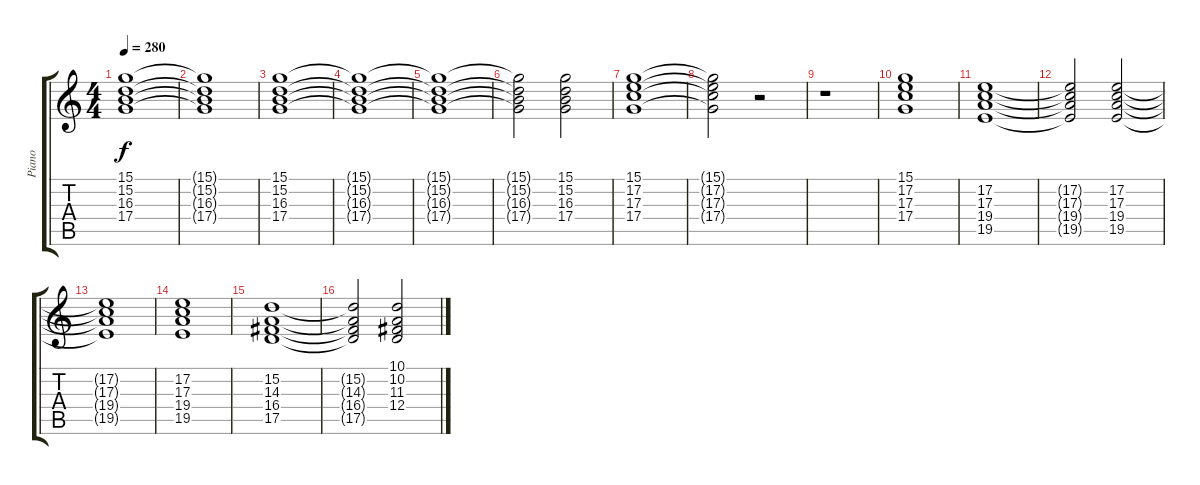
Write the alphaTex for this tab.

\track ("Piano" "Piano") {instrument acousticgrandpiano}
\staff {score tabs}
\tuning (E4 B3 G3 D3 A2 E2) {hide}
\ts (4 4)
\tempo 280
\clef g2
\ks c
(15.1{t} 15.2{t} 16.3{t} 17.4{t}).1{dy f} |
(15.1{t} 15.2{t} 16.3{t} 17.4{t}).1 |
(15.1 15.2 16.3 17.4).1 |
(15.1{t} 15.2{t} 16.3{t} 17.4{t}).1 |
(15.1{t} 15.2{t} 16.3{t} 17.4{t}).1 |
(15.1{t} 15.2{t} 16.3{t} 17.4{t}).2 (15.1 15.2 16.3 17.4).2 |
(15.1 17.2 17.3 17.4).1 |
(15.1{t} 17.2{t} 17.3{t} 17.4{t}).2 r.2 |
r.1 |
(15.1 17.2 17.3 17.4).1 |
(17.2 17.3 19.4 19.5).1 |
(17.2{t} 17.3{t} 19.4{t} 19.5{t}).2 (17.2 17.3 19.4 19.5).2 |
(17.2{t} 17.3{t} 19.4{t} 19.5{t}).1 |
(17.2 17.3 19.4 19.5).1 |
(15.2 14.3 16.4 17.5).1 |
(15.2{t} 14.3{t} 16.4{t} 17.5{t}).2 (10.1 10.2 11.3 12.4).2
